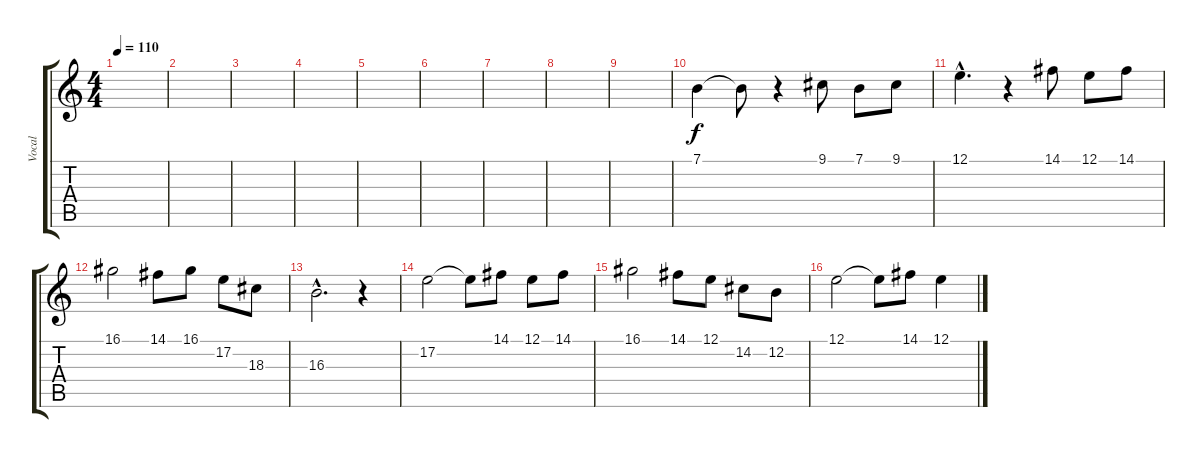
\track ("Vocal" "Vocal") {instrument altosax}
\staff {score tabs}
\tuning (E4 B3 G3 D3 A2 E2) {hide}
\ts (4 4)
\tempo 110
\clef g2
\ks c
|
|
|
|
|
|
|
|
|
7.1.4 7.1{t}.8 r.4 9.1.8 7.1.8 9.1.8 |
12.1{hac}.4{d} r.4 14.1.8 12.1.8 14.1.8 |
16.1.2 14.1.8 16.1.8 17.2.8 18.3.8 |
16.3{hac}.2{d} r.4 |
17.2.2 17.2{t}.8 14.1.8 12.1.8 14.1.8 |
16.1.2 14.1.8 12.1.8 14.2.8 12.2.8 |
12.1.2 12.1{t}.8 14.1.8 12.1.4
